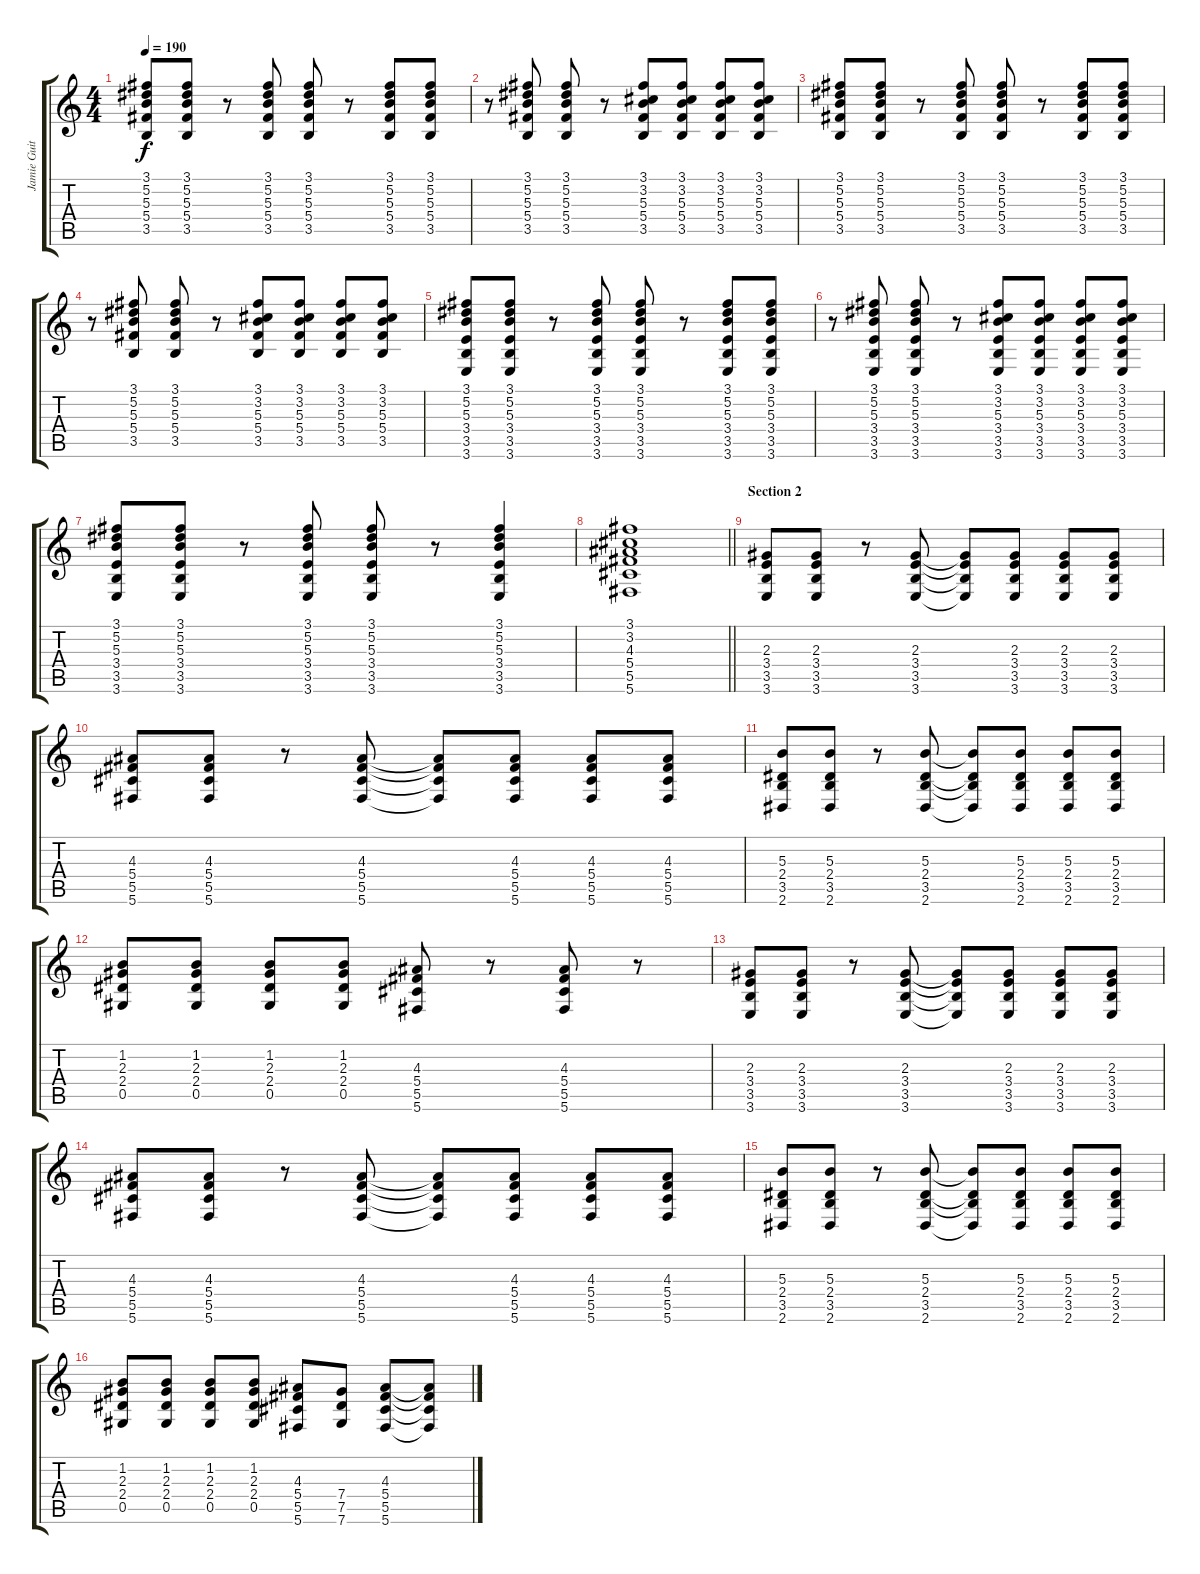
\track ("Jamie Guitars" "Jamie Guit") {instrument distortionguitar}
\staff {score tabs}
\tuning (Eb4 Bb3 Gb3 Db3 Ab2 Db2) {hide}
\ts (4 4)
\tempo 190
\clef g2
\ks c
(3.1 5.2 5.3 5.4 3.5).8{dy f} (3.1 5.2 5.3 5.4 3.5).8 r.8 (3.1 5.2 5.3 5.4 3.5).8 (3.1 5.2 5.3 5.4 3.5).8 r.8 (3.1 5.2 5.3 5.4 3.5).8 (3.1 5.2 5.3 5.4 3.5).8 |
r.8 (3.1 5.2 5.3 5.4 3.5).8 (3.1 5.2 5.3 5.4 3.5).8 r.8 (3.1 3.2 5.3 5.4 3.5).8 (3.1 3.2 5.3 5.4 3.5).8 (3.1 3.2 5.3 5.4 3.5).8 (3.1 3.2 5.3 5.4 3.5).8 |
(3.1 5.2 5.3 5.4 3.5).8 (3.1 5.2 5.3 5.4 3.5).8 r.8 (3.1 5.2 5.3 5.4 3.5).8 (3.1 5.2 5.3 5.4 3.5).8 r.8 (3.1 5.2 5.3 5.4 3.5).8 (3.1 5.2 5.3 5.4 3.5).8 |
r.8 (3.1 5.2 5.3 5.4 3.5).8 (3.1 5.2 5.3 5.4 3.5).8 r.8 (3.1 3.2 5.3 5.4 3.5).8 (3.1 3.2 5.3 5.4 3.5).8 (3.1 3.2 5.3 5.4 3.5).8 (3.1 3.2 5.3 5.4 3.5).8 |
(3.1 5.2 5.3 3.4 3.5 3.6).8 (3.1 5.2 5.3 3.4 3.5 3.6).8 r.8 (3.1 5.2 5.3 3.4 3.5 3.6).8 (3.1 5.2 5.3 3.4 3.5 3.6).8 r.8 (3.1 5.2 5.3 3.4 3.5 3.6).8 (3.1 5.2 5.3 3.4 3.5 3.6).8 |
r.8 (3.1 5.2 5.3 3.4 3.5 3.6).8 (3.1 5.2 5.3 3.4 3.5 3.6).8 r.8 (3.1 3.2 5.3 3.4 3.5 3.6).8 (3.1 3.2 5.3 3.4 3.5 3.6).8 (3.1 3.2 5.3 3.4 3.5 3.6).8 (3.1 3.2 5.3 3.4 3.5 3.6).8 |
(3.1 5.2 5.3 3.4 3.5 3.6).8 (3.1 5.2 5.3 3.4 3.5 3.6).8 r.8 (3.1 5.2 5.3 3.4 3.5 3.6).8 (3.1 5.2 5.3 3.4 3.5 3.6).8 r.8 (3.1 5.2 5.3 3.4 3.5 3.6).4 |
\barLineRight lightlight
(3.1 3.2 4.3 5.4 5.5 5.6).1 |
\section ("" "Section 2")
(2.3 3.4 3.5 3.6).8 (2.3 3.4 3.5 3.6).8 r.8 (2.3 3.4 3.5 3.6).8 (2.3{t} 3.4{t} 3.5{t} 3.6{t}).8 (2.3 3.4 3.5 3.6).8 (2.3 3.4 3.5 3.6).8 (2.3 3.4 3.5 3.6).8 |
(4.3 5.4 5.5 5.6).8 (4.3 5.4 5.5 5.6).8 r.8 (4.3 5.4 5.5 5.6).8 (4.3{t} 5.4{t} 5.5{t} 5.6{t}).8 (4.3 5.4 5.5 5.6).8 (4.3 5.4 5.5 5.6).8 (4.3 5.4 5.5 5.6).8 |
(5.3 2.4 3.5 2.6).8 (5.3 2.4 3.5 2.6).8 r.8 (5.3 2.4 3.5 2.6).8 (5.3{t} 2.4{t} 3.5{t} 2.6{t}).8 (5.3 2.4 3.5 2.6).8 (5.3 2.4 3.5 2.6).8 (5.3 2.4 3.5 2.6).8 |
(1.2 2.3 2.4 0.5).8 (1.2 2.3 2.4 0.5).8 (1.2 2.3 2.4 0.5).8 (1.2 2.3 2.4 0.5).8 (4.3 5.4 5.5 5.6).8 r.8 (4.3 5.4 5.5 5.6).8 r.8 |
(2.3 3.4 3.5 3.6).8 (2.3 3.4 3.5 3.6).8 r.8 (2.3 3.4 3.5 3.6).8 (2.3{t} 3.4{t} 3.5{t} 3.6{t}).8 (2.3 3.4 3.5 3.6).8 (2.3 3.4 3.5 3.6).8 (2.3 3.4 3.5 3.6).8 |
(4.3 5.4 5.5 5.6).8 (4.3 5.4 5.5 5.6).8 r.8 (4.3 5.4 5.5 5.6).8 (4.3{t} 5.4{t} 5.5{t} 5.6{t}).8 (4.3 5.4 5.5 5.6).8 (4.3 5.4 5.5 5.6).8 (4.3 5.4 5.5 5.6).8 |
(5.3 2.4 3.5 2.6).8 (5.3 2.4 3.5 2.6).8 r.8 (5.3 2.4 3.5 2.6).8 (5.3{t} 2.4{t} 3.5{t} 2.6{t}).8 (5.3 2.4 3.5 2.6).8 (5.3 2.4 3.5 2.6).8 (5.3 2.4 3.5 2.6).8 |
(1.2 2.3 2.4 0.5).8 (1.2 2.3 2.4 0.5).8 (1.2 2.3 2.4 0.5).8 (1.2 2.3 2.4 0.5).8 (4.3 5.4 5.5 5.6).8 (7.4 7.5 7.6).8 (4.3 5.4 5.5 5.6).8 (4.3{t} 5.4{t} 5.5{t} 5.6{t}).8
